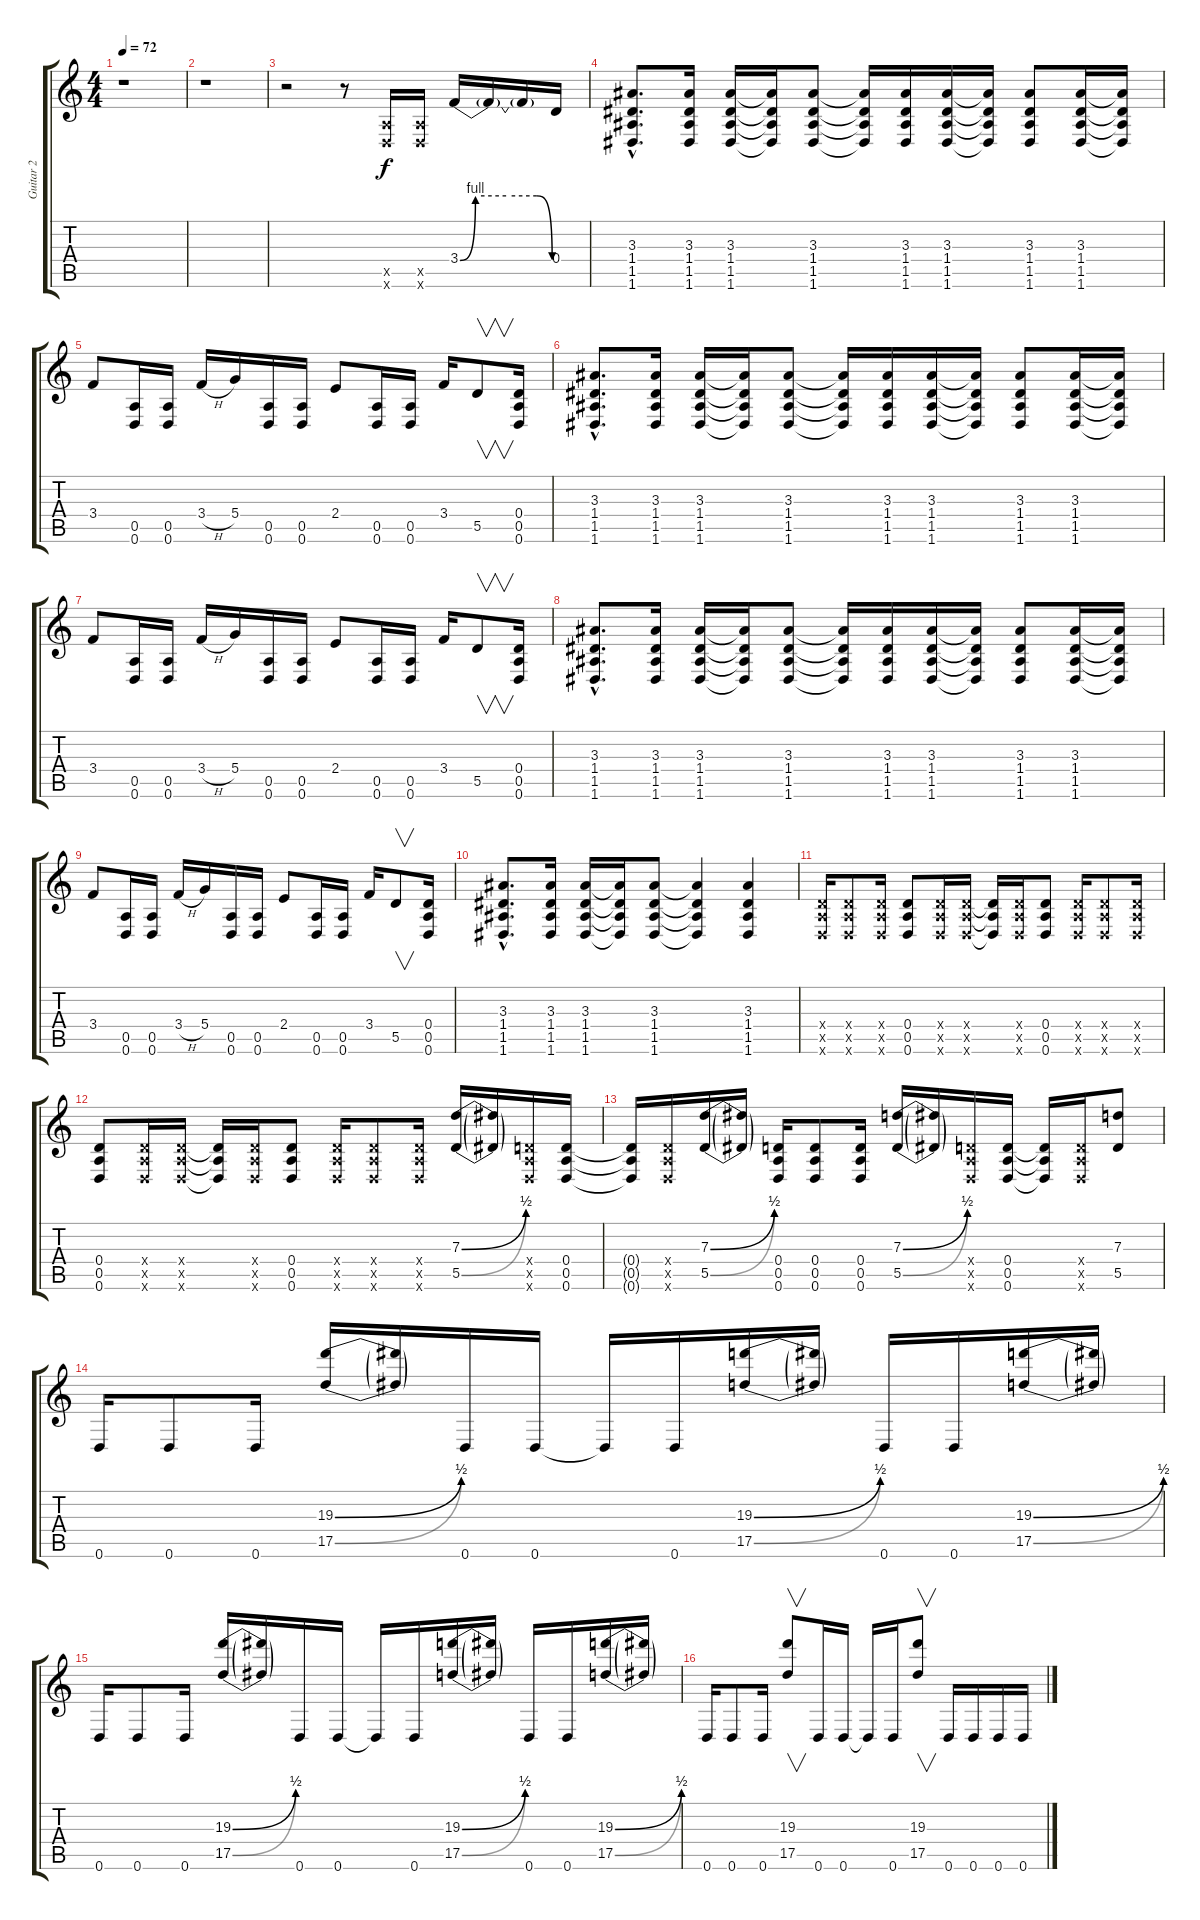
\track ("Guitar 2" "Guitar 2") {instrument distortionguitar}
\staff {score tabs}
\tuning (E4 B3 G3 D3 A2 D2) {hide}
\ts (4 4)
\tempo 72
\clef g2
\ks c
r.1{dy f} |
r.1 |
r.2 r.8 (0.5{x} 0.6{x}).16 (0.5{x} 0.6{x}).16 3.4{be (custom 0 0 10 4 30 4 50 4 60 0)}.16 3.4{t}.16 3.4{t}.16 0.4.16 |
(3.3{hac} 1.4{hac} 1.5{hac} 1.6{hac}).8{d} (3.3 1.4 1.5 1.6).16 (3.3 1.4 1.5 1.6).16 (3.3{t} 1.4{t} 1.5{t} 1.6{t}).16 (3.3 1.4 1.5 1.6).8 (3.3{t} 1.4{t} 1.5{t} 1.6{t}).16 (3.3 1.4 1.5 1.6).16 (3.3 1.4 1.5 1.6).16 (3.3{t} 1.4{t} 1.5{t} 1.6{t}).16 (3.3 1.4 1.5 1.6).8 (3.3 1.4 1.5 1.6).16 (3.3{t} 1.4{t} 1.5{t} 1.6{t}).16 |
3.4.8 (0.5 0.6).16 (0.5 0.6).16 3.4{h}.16 5.4.16 (0.5 0.6).16 (0.5 0.6).16 2.4.8 (0.5 0.6).16 (0.5 0.6).16 3.4.16 5.5.8{v} (0.4 0.5 0.6).16 |
(3.3{hac} 1.4{hac} 1.5{hac} 1.6{hac}).8{d} (3.3 1.4 1.5 1.6).16 (3.3 1.4 1.5 1.6).16 (3.3{t} 1.4{t} 1.5{t} 1.6{t}).16 (3.3 1.4 1.5 1.6).8 (3.3{t} 1.4{t} 1.5{t} 1.6{t}).16 (3.3 1.4 1.5 1.6).16 (3.3 1.4 1.5 1.6).16 (3.3{t} 1.4{t} 1.5{t} 1.6{t}).16 (3.3 1.4 1.5 1.6).8 (3.3 1.4 1.5 1.6).16 (3.3{t} 1.4{t} 1.5{t} 1.6{t}).16 |
3.4.8 (0.5 0.6).16 (0.5 0.6).16 3.4{h}.16 5.4.16 (0.5 0.6).16 (0.5 0.6).16 2.4.8 (0.5 0.6).16 (0.5 0.6).16 3.4.16 5.5.8{v} (0.4 0.5 0.6).16 |
(3.3{hac} 1.4{hac} 1.5{hac} 1.6{hac}).8{d} (3.3 1.4 1.5 1.6).16 (3.3 1.4 1.5 1.6).16 (3.3{t} 1.4{t} 1.5{t} 1.6{t}).16 (3.3 1.4 1.5 1.6).8 (3.3{t} 1.4{t} 1.5{t} 1.6{t}).16 (3.3 1.4 1.5 1.6).16 (3.3 1.4 1.5 1.6).16 (3.3{t} 1.4{t} 1.5{t} 1.6{t}).16 (3.3 1.4 1.5 1.6).8 (3.3 1.4 1.5 1.6).16 (3.3{t} 1.4{t} 1.5{t} 1.6{t}).16 |
3.4.8 (0.5 0.6).16 (0.5 0.6).16 3.4{h}.16 5.4.16 (0.5 0.6).16 (0.5 0.6).16 2.4.8 (0.5 0.6).16 (0.5 0.6).16 3.4.16 5.5.8{v} (0.4 0.5 0.6).16 |
(3.3{hac} 1.4{hac} 1.5{hac} 1.6{hac}).8{d} (3.3 1.4 1.5 1.6).16 (3.3 1.4 1.5 1.6).16 (3.3{t} 1.4{t} 1.5{t} 1.6{t}).16 (3.3 1.4 1.5 1.6).8 (3.3{t} 1.4{t} 1.5{t} 1.6{t}).4 (3.3 1.4 1.5 1.6).4 |
(0.4{x} 0.5{x} 0.6{x}).16 (0.4{x} 0.5{x} 0.6{x}).8 (0.4{x} 0.5{x} 0.6{x}).16 (0.4 0.5 0.6).8 (0.4{x} 0.5{x} 0.6{x}).16 (0.4{x} 0.5{x} 0.6{x}).16 (0.4{t} 0.5{t} 0.6{t}).16 (0.4{x} 0.5{x} 0.6{x}).16 (0.4 0.5 0.6).8 (0.4{x} 0.5{x} 0.6{x}).16 (0.4{x} 0.5{x} 0.6{x}).8 (0.4{x} 0.5{x} 0.6{x}).16 |
(0.4 0.5 0.6).8 (0.4{x} 0.5{x} 0.6{x}).16 (0.4{x} 0.5{x} 0.6{x}).16 (0.4{t} 0.5{t} 0.6{t}).16 (0.4{x} 0.5{x} 0.6{x}).16 (0.4 0.5 0.6).8 (0.4{x} 0.5{x} 0.6{x}).16 (0.4{x} 0.5{x} 0.6{x}).8 (0.4{x} 0.5{x} 0.6{x}).16 (7.3{be (bend 0 0 60 2)} 5.5{be (bend 0 0 60 2)}).16 (7.3{t} 5.5{t}).16 (0.4{x} 0.5{x} 0.6{x}).16 (0.4 0.5 0.6).16 |
(0.4{t} 0.5{t} 0.6{t}).16 (0.4{x} 0.5{x} 0.6{x}).16 (7.3{be (bend 0 0 60 2)} 5.5{be (bend 0 0 60 2)}).16 (7.3{t} 5.5{t}).16 (0.4 0.5 0.6).16 (0.4 0.5 0.6).8 (0.4 0.5 0.6).16 (7.3{be (bend 0 0 60 2)} 5.5{be (bend 0 0 60 2)}).16 (7.3{t} 5.5{t}).16 (0.4{x} 0.5{x} 0.6{x}).16 (0.4 0.5 0.6).16 (0.4{t} 0.5{t} 0.6{t}).16 (0.4{x} 0.5{x} 0.6{x}).16 (7.3 5.5).8 |
0.6.16 0.6.8 0.6.16 (19.3{be (bend 0 0 60 2)} 17.5{be (bend 0 0 60 2)}).16 (19.3{t} 17.5{t}).16 0.6.16 0.6.16 0.6{t}.16 0.6.16 (19.3{be (bend 0 0 60 2)} 17.5{be (bend 0 0 60 2)}).16 (19.3{t} 17.5{t}).16 0.6.16 0.6.16 (19.3{be (bend 0 0 60 2)} 17.5{be (bend 0 0 60 2)}).16 (19.3{t} 17.5{t}).16 |
0.6.16 0.6.8 0.6.16 (19.3{be (bend 0 0 60 2)} 17.5{be (bend 0 0 60 2)}).16 (19.3{t} 17.5{t}).16 0.6.16 0.6.16 0.6{t}.16 0.6.16 (19.3{be (bend 0 0 60 2)} 17.5{be (bend 0 0 60 2)}).16 (19.3{t} 17.5{t}).16 0.6.16 0.6.16 (19.3{be (bend 0 0 60 2)} 17.5{be (bend 0 0 60 2)}).16 (19.3{t} 17.5{t}).16 |
0.6.16 0.6.8 0.6.16 (19.3 17.5).8{v} 0.6.16 0.6.16 0.6{t}.16 0.6.16 (19.3 17.5).8{v} 0.6.16 0.6.16 0.6.16 0.6.16
